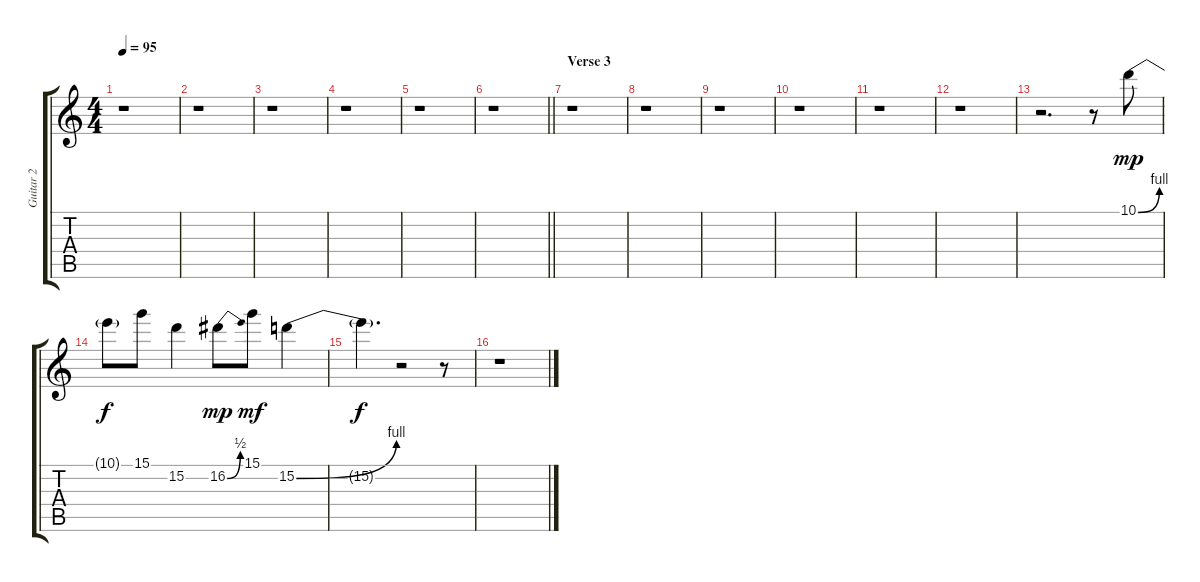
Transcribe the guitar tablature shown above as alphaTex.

\track ("Guitar 2" "Guitar 2") {instrument acousticguitarsteel}
\staff {score tabs}
\tuning (E4 B3 G3 D3 A2 E2) {hide}
\ts (4 4)
\tempo 95
\clef g2
\ks c
r.1{dy mp} |
r.1 |
r.1 |
r.1 |
r.1 |
\barLineRight lightlight
r.1 |
\section ("" "Verse 3")
r.1 |
r.1 |
r.1 |
r.1 |
r.1 |
r.1 |
r.2{d} r.8 10.1{be (bend 0 0 60 4)}.8 |
10.1{t}.8{dy f} 15.1.8 15.2.4 16.2{be (bend 0 0 60 2)}.8{dy mp} 15.1.8{dy mf} 15.2{be (bend 0 0 60 4)}.4 |
15.2{t}.4{d dy f} r.2 r.8 |
r.1
